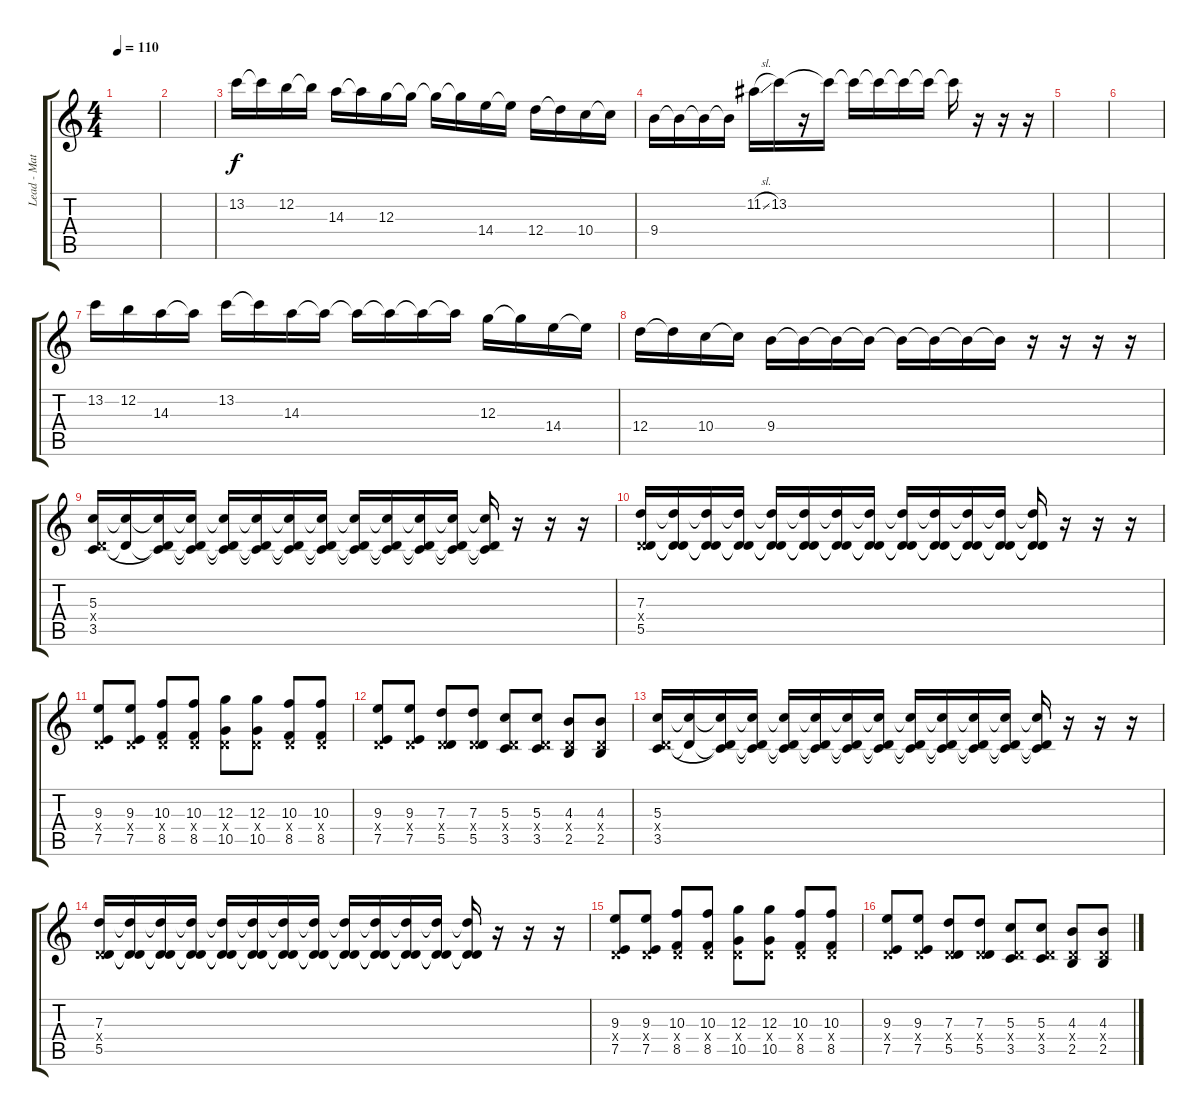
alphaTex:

\track ("Lead - Matthew" "Lead - Mat") {instrument distortionguitar}
\staff {score tabs}
\tuning (E4 B3 G3 D3 A2 E2) {hide}
\ts (4 4)
\tempo 110
\clef g2
\ks c
|
|
13.2.16 13.2{t}.16 12.2.16 12.2{t}.16 14.3.16 14.3{t}.16 12.3.16 12.3{t}.16 12.3{t}.16 12.3{t}.16 14.4.16 14.4{t}.16 12.4.16 12.4{t}.16 10.4.16 10.4{t}.16 |
9.4.16 9.4{t}.16 9.4{t}.16 9.4{t}.16 11.2{sl}.16 13.2.16 r.16 13.2{t}.16 13.2{t}.16 13.2{t}.16 13.2{t}.16 13.2{t}.16 13.2{t}.16 r.16 r.16 r.16 |
|
|
13.2.16 12.2.16 14.3.16 14.3{t}.16 13.2.16 13.2{t}.16 14.3.16 14.3{t}.16 14.3{t}.16 14.3{t}.16 14.3{t}.16 14.3{t}.16 12.3.16 12.3{t}.16 14.4.16 14.4{t}.16 |
12.4.16 12.4{t}.16 10.4.16 10.4{t}.16 9.4.16 9.4{t}.16 9.4{t}.16 9.4{t}.16 9.4{t}.16 9.4{t}.16 9.4{t}.16 9.4{t}.16 r.16 r.16 r.16 r.16 |
(5.3 0.4{x} 3.5).16 (5.3{t} 0.4{t}).16 (5.3{t} 0.4{t} 3.5{t}).16 (5.3{t} 0.4{t} 3.5{t}).16 (5.3{t} 0.4{t} 3.5{t}).16 (5.3{t} 0.4{t} 3.5{t}).16 (5.3{t} 0.4{t} 3.5{t}).16 (5.3{t} 0.4{t} 3.5{t}).16 (5.3{t} 0.4{t} 3.5{t}).16 (5.3{t} 0.4{t} 3.5{t}).16 (5.3{t} 0.4{t} 3.5{t}).16 (5.3{t} 0.4{t} 3.5{t}).16 (5.3{t} 0.4{t} 3.5{t}).16 r.16 r.16 r.16 |
(7.3 0.4{x} 5.5).16 (7.3{t} 0.4{t} 5.5{t}).16 (7.3{t} 0.4{t} 5.5{t}).16 (7.3{t} 0.4{t} 5.5{t}).16 (7.3{t} 0.4{t} 5.5{t}).16 (7.3{t} 0.4{t} 5.5{t}).16 (7.3{t} 0.4{t} 5.5{t}).16 (7.3{t} 0.4{t} 5.5{t}).16 (7.3{t} 0.4{t} 5.5{t}).16 (7.3{t} 0.4{t} 5.5{t}).16 (7.3{t} 0.4{t} 5.5{t}).16 (7.3{t} 0.4{t} 5.5{t}).16 (7.3{t} 0.4{t} 5.5{t}).16 r.16 r.16 r.16 |
(9.3 0.4{x} 7.5).8 (9.3 0.4{x} 7.5).8 (10.3 0.4{x} 8.5).8 (10.3 0.4{x} 8.5).8 (12.3 0.4{x} 10.5).8 (12.3 0.4{x} 10.5).8 (10.3 0.4{x} 8.5).8 (10.3 0.4{x} 8.5).8 |
(9.3 0.4{x} 7.5).8 (9.3 0.4{x} 7.5).8 (7.3 0.4{x} 5.5).8 (7.3 0.4{x} 5.5).8 (5.3 0.4{x} 3.5).8 (5.3 0.4{x} 3.5).8 (4.3 0.4{x} 2.5).8 (4.3 0.4{x} 2.5).8 |
(5.3 0.4{x} 3.5).16 (5.3{t} 0.4{t}).16 (5.3{t} 0.4{t} 3.5{t}).16 (5.3{t} 0.4{t} 3.5{t}).16 (5.3{t} 0.4{t} 3.5{t}).16 (5.3{t} 0.4{t} 3.5{t}).16 (5.3{t} 0.4{t} 3.5{t}).16 (5.3{t} 0.4{t} 3.5{t}).16 (5.3{t} 0.4{t} 3.5{t}).16 (5.3{t} 0.4{t} 3.5{t}).16 (5.3{t} 0.4{t} 3.5{t}).16 (5.3{t} 0.4{t} 3.5{t}).16 (5.3{t} 0.4{t} 3.5{t}).16 r.16 r.16 r.16 |
(7.3 0.4{x} 5.5).16 (7.3{t} 0.4{t} 5.5{t}).16 (7.3{t} 0.4{t} 5.5{t}).16 (7.3{t} 0.4{t} 5.5{t}).16 (7.3{t} 0.4{t} 5.5{t}).16 (7.3{t} 0.4{t} 5.5{t}).16 (7.3{t} 0.4{t} 5.5{t}).16 (7.3{t} 0.4{t} 5.5{t}).16 (7.3{t} 0.4{t} 5.5{t}).16 (7.3{t} 0.4{t} 5.5{t}).16 (7.3{t} 0.4{t} 5.5{t}).16 (7.3{t} 0.4{t} 5.5{t}).16 (7.3{t} 0.4{t} 5.5{t}).16 r.16 r.16 r.16 |
(9.3 0.4{x} 7.5).8 (9.3 0.4{x} 7.5).8 (10.3 0.4{x} 8.5).8 (10.3 0.4{x} 8.5).8 (12.3 0.4{x} 10.5).8 (12.3 0.4{x} 10.5).8 (10.3 0.4{x} 8.5).8 (10.3 0.4{x} 8.5).8 |
(9.3 0.4{x} 7.5).8 (9.3 0.4{x} 7.5).8 (7.3 0.4{x} 5.5).8 (7.3 0.4{x} 5.5).8 (5.3 0.4{x} 3.5).8 (5.3 0.4{x} 3.5).8 (4.3 0.4{x} 2.5).8 (4.3 0.4{x} 2.5).8
